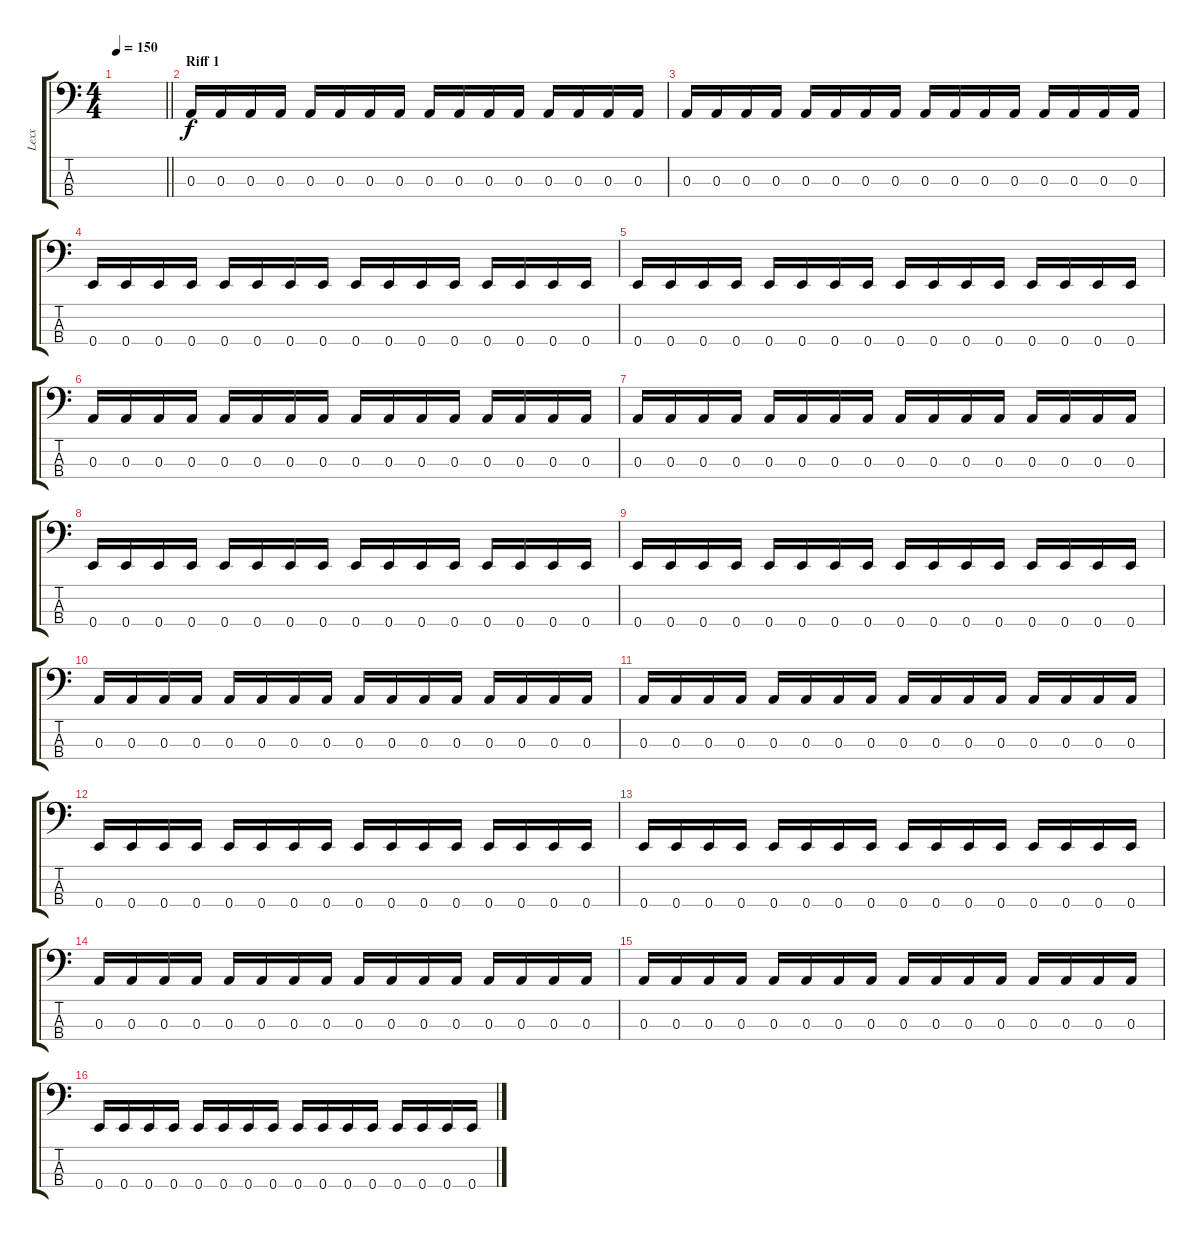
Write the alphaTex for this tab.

\track ("Lexx" "Lexx") {instrument electricbasspick}
\staff {score tabs}
\tuning (G2 D2 A1 E1) {hide}
\ts (4 4)
\tempo 150
\clef f4
\barLineRight lightlight
\ks c
|
\section ("" "Riff 1")
0.3.16 0.3.16 0.3.16 0.3.16 0.3.16 0.3.16 0.3.16 0.3.16 0.3.16 0.3.16 0.3.16 0.3.16 0.3.16 0.3.16 0.3.16 0.3.16 |
0.3.16 0.3.16 0.3.16 0.3.16 0.3.16 0.3.16 0.3.16 0.3.16 0.3.16 0.3.16 0.3.16 0.3.16 0.3.16 0.3.16 0.3.16 0.3.16 |
0.4.16 0.4.16 0.4.16 0.4.16 0.4.16 0.4.16 0.4.16 0.4.16 0.4.16 0.4.16 0.4.16 0.4.16 0.4.16 0.4.16 0.4.16 0.4.16 |
0.4.16 0.4.16 0.4.16 0.4.16 0.4.16 0.4.16 0.4.16 0.4.16 0.4.16 0.4.16 0.4.16 0.4.16 0.4.16 0.4.16 0.4.16 0.4.16 |
0.3.16 0.3.16 0.3.16 0.3.16 0.3.16 0.3.16 0.3.16 0.3.16 0.3.16 0.3.16 0.3.16 0.3.16 0.3.16 0.3.16 0.3.16 0.3.16 |
0.3.16 0.3.16 0.3.16 0.3.16 0.3.16 0.3.16 0.3.16 0.3.16 0.3.16 0.3.16 0.3.16 0.3.16 0.3.16 0.3.16 0.3.16 0.3.16 |
0.4.16 0.4.16 0.4.16 0.4.16 0.4.16 0.4.16 0.4.16 0.4.16 0.4.16 0.4.16 0.4.16 0.4.16 0.4.16 0.4.16 0.4.16 0.4.16 |
0.4.16 0.4.16 0.4.16 0.4.16 0.4.16 0.4.16 0.4.16 0.4.16 0.4.16 0.4.16 0.4.16 0.4.16 0.4.16 0.4.16 0.4.16 0.4.16 |
0.3.16 0.3.16 0.3.16 0.3.16 0.3.16 0.3.16 0.3.16 0.3.16 0.3.16 0.3.16 0.3.16 0.3.16 0.3.16 0.3.16 0.3.16 0.3.16 |
0.3.16 0.3.16 0.3.16 0.3.16 0.3.16 0.3.16 0.3.16 0.3.16 0.3.16 0.3.16 0.3.16 0.3.16 0.3.16 0.3.16 0.3.16 0.3.16 |
0.4.16 0.4.16 0.4.16 0.4.16 0.4.16 0.4.16 0.4.16 0.4.16 0.4.16 0.4.16 0.4.16 0.4.16 0.4.16 0.4.16 0.4.16 0.4.16 |
0.4.16 0.4.16 0.4.16 0.4.16 0.4.16 0.4.16 0.4.16 0.4.16 0.4.16 0.4.16 0.4.16 0.4.16 0.4.16 0.4.16 0.4.16 0.4.16 |
0.3.16 0.3.16 0.3.16 0.3.16 0.3.16 0.3.16 0.3.16 0.3.16 0.3.16 0.3.16 0.3.16 0.3.16 0.3.16 0.3.16 0.3.16 0.3.16 |
0.3.16 0.3.16 0.3.16 0.3.16 0.3.16 0.3.16 0.3.16 0.3.16 0.3.16 0.3.16 0.3.16 0.3.16 0.3.16 0.3.16 0.3.16 0.3.16 |
0.4.16 0.4.16 0.4.16 0.4.16 0.4.16 0.4.16 0.4.16 0.4.16 0.4.16 0.4.16 0.4.16 0.4.16 0.4.16 0.4.16 0.4.16 0.4.16
